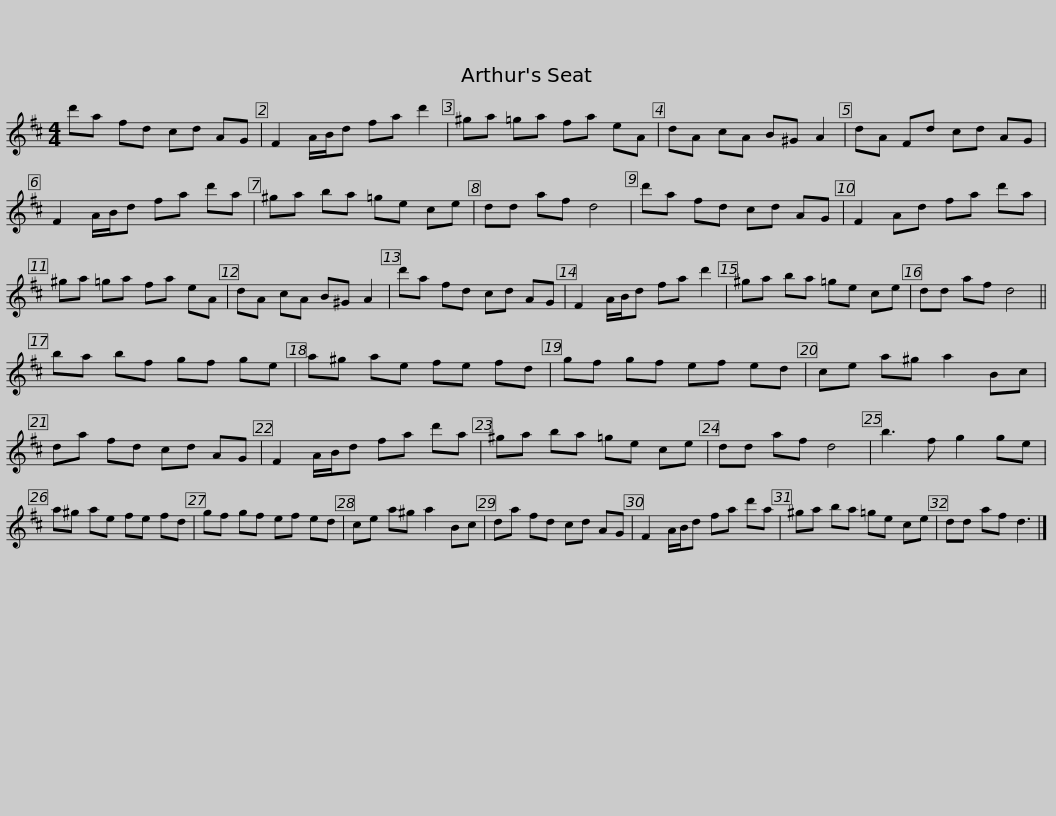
X:1
L:1/8
M:4/4
I:linebreak $
K:D
V:1 treble
V:1
 d'a fd cd AG | F2 A/B/d fa d'2 | ^ga =ga fa eA | dA cA B^G A2 | dA Fd cd AG |$ %5
 F2 A/B/d fa d'a | ^ga ba =ge ce | dd af d4 | d'a fd cd AG | F2 Ad fa d'a |$ %10
 ^ga =ga fa eA | dA cA B^G A2 | d'a fd cd AG | F2 A/B/d fa d'2 | ^ga ba =ge ce |$ %15
 dd af d4 || ba bf gf ge | a^g ae fe fd | gf gf ef ed | ce a^g a2 Bc |$ %20
 da fd cd AG | F2 A/B/d fa d'a | ^ga ba =ge ce | dd af d4 | b3 f g2 ge |$ %25
 a^g ae fe fd | gf gf ef ed | ce a^g a2 Bc | da fd cd AG | F2 A/B/d fa d'a |$ %30
 ^ga ba =ge ce | dd af d3 |] %32
